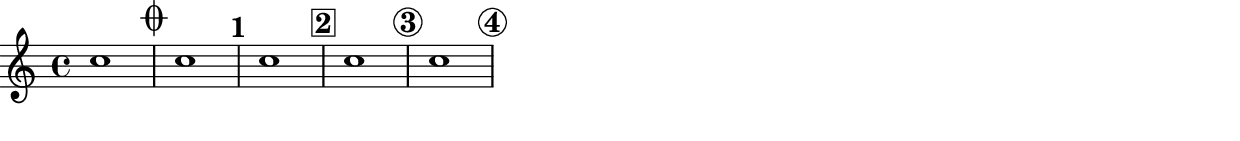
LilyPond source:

%% Generated by lilypond-book
%% Options: [exampleindent=10.16\mm,indent=0\mm,line-width=160\mm,paper-height=845.047\pt,paper-width=597.508\pt,papersize='(cons (* 597.508 pt) (* 845.047 pt))]
\include "lilypond-book-preamble.ly"


% ****************************************************************
% Start cut-&-pastable-section
% ****************************************************************

#(ly:set-option 'eps-box-padding 3.000000)



\paper {
  #(set-paper-size '(cons (* 597.508 pt) (* 845.047 pt)))
  indent = 0\mm
  line-width = 160\mm
  % offset the left padding, also add 1mm as lilypond creates cropped
  % images with a little space on the right
  line-width = #(- line-width (* mm  3.000000) (* mm 1))
}

\layout {
  
}




% ****************************************************************
% ly snippet:
% ****************************************************************
\sourcefilename "/lilypond-2.25.15/input/regression/rehearsal-mark-number.ly"
\sourcefileline 0
\version "2.23.6"

\header {
  texidoc= "Marks can be printed as numbers.  By setting
@code{rehearsalMarkFormatter} we may choose a different style of mark
printing.  Also, marks can be specified manually, with a markup
argument."
}

\paper { ragged-right = ##t }

\relative c''{
  \set Score.rehearsalMarkFormatter = #format-mark-numbers
  c1 | \mark \markup { \musicglyph "scripts.coda" }
  c1 | \mark \default
  c1 | \mark \default
  \set Score.rehearsalMarkFormatter
  = #(lambda (mark  context)
      (make-box-markup (format-mark-numbers mark context)))
  c1 | \mark \default
  \set Score.rehearsalMarkFormatter
  = #(lambda (mark  context)
      (make-circle-markup (format-mark-numbers mark context)))
  c1 | \mark \default
}



% ****************************************************************
% end ly snippet
% ****************************************************************
